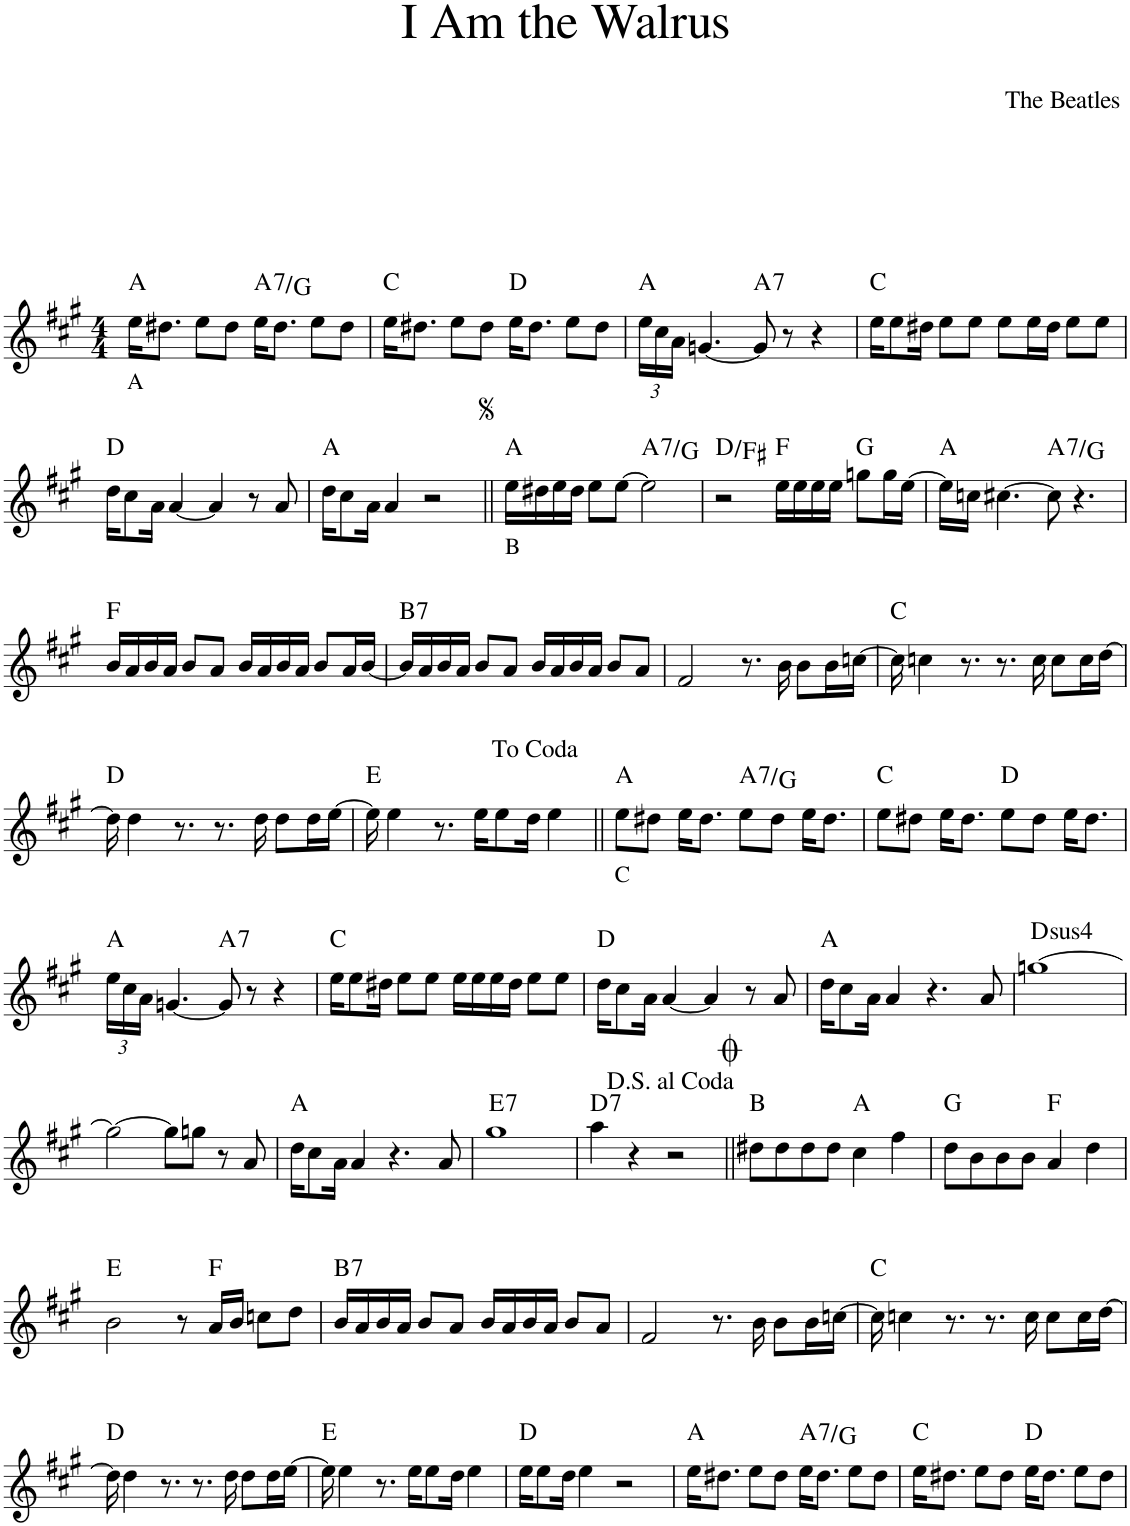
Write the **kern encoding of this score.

**kern	**text	**harte
*part1	*part1	*part1
*staff1	*staff1	*
*I"Piano	*	*
*I'Pno.	*	*
*clefG2	*	*
*k[f#c#g#]	*	*
*M4/4	*	*
=1	=1	=1
!	!LO:LY:b	!
16ee\KL	A	A:maj
8.dd#X\J	.	.
8ee\L	.	.
8dd#\J	.	.
!	!	!LO:H:kt=7
16ee\KL	.	A:7/b7
8.dd#\J	.	.
8ee\L	.	.
8dd#\J	.	.
=2	=2	=2
16ee\KL	.	C:maj
8.dd#X\J	.	.
8ee\L	.	.
8dd#\J	.	.
16ee\KL	.	D:maj
8.dd#\J	.	.
8ee\L	.	.
8dd#\J	.	.
=3	=3	=3
*Xbrackettup	*	*
24ee\LL	.	A:maj
24cc#\	.	.
24a\JJ	.	.
[4.gn/	.	.
!	!	!LO:H:kt=7
8g/]	.	A:7
8r	.	.
4r	.	.
=4	=4	=4
16ee\KL	.	C:maj
8ee\	.	.
16dd#X\Jk	.	.
8ee\L	.	.
8ee\J	.	.
8ee\L	.	.
16ee\L	.	.
16dd#\JJ	.	.
8ee\L	.	.
8ee\J	.	.
!!LO:LB:g=z
=5	=5	=5
16dd\KL	.	D:maj
8cc#\	.	.
16a\Jk	.	.
[4a/	.	.
4a/]	.	.
8r	.	.
8a/	.	.
=6	=6	=6
16dd\KL	.	A:maj
8cc#\	.	.
16a\Jk	.	.
4a/	.	.
2r	.	.
=7||	=7||	=7||
!	!LO:LY:b	!
16ee\LL	B	A:maj
16dd#X\	.	.
16ee\	.	.
16dd#\JJ	.	.
8ee\L	.	.
[8ee\J	.	.
!	!	!LO:H:kt=7
2ee\]	.	A:7/b7
=8	=8	=8
2r	.	D:maj/3
16ee\LL	.	F:maj
16ee\	.	.
16ee\	.	.
16ee\JJ	.	.
8ggn\L	.	G:maj
16gg\L	.	.
[16ee\JJ	.	.
=9	=9	=9
16ee\LL]	.	A:maj
16ccn\JJ	.	.
[4.cc#X\	.	.
!	!	!LO:H:kt=7
8cc#\]	.	A:7/b7
4.r	.	.
!!LO:LB:g=z
=10	=10	=10
16b/LL	.	F:maj
16a/	.	.
16b/	.	.
16a/JJ	.	.
8b/L	.	.
8a/J	.	.
16b/LL	.	.
16a/	.	.
16b/	.	.
16a/JJ	.	.
8b/L	.	.
16a/L	.	.
[16b/JJ	.	.
=11	=11	=11
!	!	!LO:H:kt=7
16b/LL]	.	B:7
16a/	.	.
16b/	.	.
16a/JJ	.	.
8b/L	.	.
8a/J	.	.
16b/LL	.	.
16a/	.	.
16b/	.	.
16a/JJ	.	.
8b/L	.	.
8a/J	.	.
=12	=12	=12
2f#/	.	.
8.r	.	.
16b\	.	.
8b\L	.	.
16b\L	.	.
[16ccn\JJ	.	.
=13	=13	=13
16cc\]	.	C:maj
4ccn\	.	.
8.r	.	.
8.r	.	.
16cc\	.	.
8cc\L	.	.
16cc\L	.	.
[16dd\JJ	.	.
!!LO:LB:g=z
=14	=14	=14
16dd\]	.	D:maj
4dd\	.	.
8.r	.	.
8.r	.	.
16dd\	.	.
8dd\L	.	.
16dd\L	.	.
[16ee\JJ	.	.
=15	=15	=15
16ee\]	.	E:maj
4ee\	.	.
8.r	.	.
16ee\KL	.	.
8ee\	.	.
16dd\Jk	.	.
4ee\	.	.
=16||	=16||	=16||
!	!LO:LY:b	!
8ee\L	C	A:maj
8dd#X\J	.	.
16ee\KL	.	.
8.dd#\J	.	.
!	!	!LO:H:kt=7
8ee\L	.	A:7/b7
8dd#\J	.	.
16ee\KL	.	.
8.dd#\J	.	.
=17	=17	=17
8ee\L	.	C:maj
8dd#X\J	.	.
16ee\KL	.	.
8.dd#\J	.	.
8ee\L	.	D:maj
8dd#\J	.	.
16ee\KL	.	.
8.dd#\J	.	.
!!LO:LB:g=z
=18	=18	=18
24ee\LL	.	A:maj
24cc#\	.	.
24a\JJ	.	.
[4.gn/	.	.
!	!	!LO:H:kt=7
8g/]	.	A:7
8r	.	.
4r	.	.
=19	=19	=19
16ee\KL	.	C:maj
8ee\	.	.
16dd#X\Jk	.	.
8ee\L	.	.
8ee\J	.	.
16ee\LL	.	.
16ee\	.	.
16ee\	.	.
16dd#\JJ	.	.
8ee\L	.	.
8ee\J	.	.
=20	=20	=20
16dd\KL	.	D:maj
8cc#\	.	.
16a\Jk	.	.
[4a/	.	.
4a/]	.	.
8r	.	.
8a/	.	.
=21	=21	=21
16dd\KL	.	A:maj
8cc#\	.	.
16a\Jk	.	.
4a/	.	.
4.r	.	.
8a/	.	.
=22	=22	=22
!	!	!LO:H:kt=4
[1ggn	.	D:sus4
!!LO:LB:g=z
=23	=23	=23
2gg\_	.	.
8gg\L]	.	.
8ggn\J	.	.
8r	.	.
8a/	.	.
=24	=24	=24
16dd\KL	.	A:maj
8cc#\	.	.
16a\Jk	.	.
4a/	.	.
4.r	.	.
8a/	.	.
=25	=25	=25
!	!	!LO:H:kt=7
1gg#	.	E:7
=26	=26	=26
!	!	!LO:H:kt=7
4aa\	.	D:7
4r	.	.
2r	.	.
=27||	=27||	=27||
8dd#X\L	.	B:maj
8dd#\	.	.
8dd#\	.	.
8dd#\J	.	.
4cc#\	.	A:maj
4ff#\	.	.
=28	=28	=28
8dd\L	.	G:maj
8b\	.	.
8b\	.	.
8b\J	.	.
4a/	.	F:maj
4dd\	.	.
!!LO:LB:g=z
=29	=29	=29
2b\	.	E:maj
8r	.	.
16a/LL	.	F:maj
16b/JJ	.	.
8ccn\L	.	.
8dd\J	.	.
=30	=30	=30
!	!	!LO:H:kt=7
16b/LL	.	B:7
16a/	.	.
16b/	.	.
16a/JJ	.	.
8b/L	.	.
8a/J	.	.
16b/LL	.	.
16a/	.	.
16b/	.	.
16a/JJ	.	.
8b/L	.	.
8a/J	.	.
=31	=31	=31
2f#/	.	.
8.r	.	.
16b\	.	.
8b\L	.	.
16b\L	.	.
[16ccn\JJ	.	.
=32	=32	=32
16cc\]	.	C:maj
4ccn\	.	.
8.r	.	.
8.r	.	.
16cc\	.	.
8cc\L	.	.
16cc\L	.	.
[16dd\JJ	.	.
!!LO:LB:g=z
=33	=33	=33
16dd\]	.	D:maj
4dd\	.	.
8.r	.	.
8.r	.	.
16dd\	.	.
8dd\L	.	.
16dd\L	.	.
[16ee\JJ	.	.
=34	=34	=34
16ee\]	.	E:maj
4ee\	.	.
8.r	.	.
16ee\KL	.	.
8ee\	.	.
16dd\Jk	.	.
4ee\	.	.
=35	=35	=35
16ee\KL	.	D:maj
8ee\	.	.
16dd\Jk	.	.
4ee\	.	.
2r	.	.
=36	=36	=36
16ee\KL	.	A:maj
8.dd#X\J	.	.
8ee\L	.	.
8dd#\J	.	.
!	!	!LO:H:kt=7
16ee\KL	.	A:7/b7
8.dd#\J	.	.
8ee\L	.	.
8dd#\J	.	.
=37	=37	=37
16ee\KL	.	C:maj
8.dd#X\J	.	.
8ee\L	.	.
8dd#\J	.	.
16ee\KL	.	D:maj
8.dd#\J	.	.
8ee\L	.	.
8dd#\J	.	.
=	=	=
*-	*-	*-
